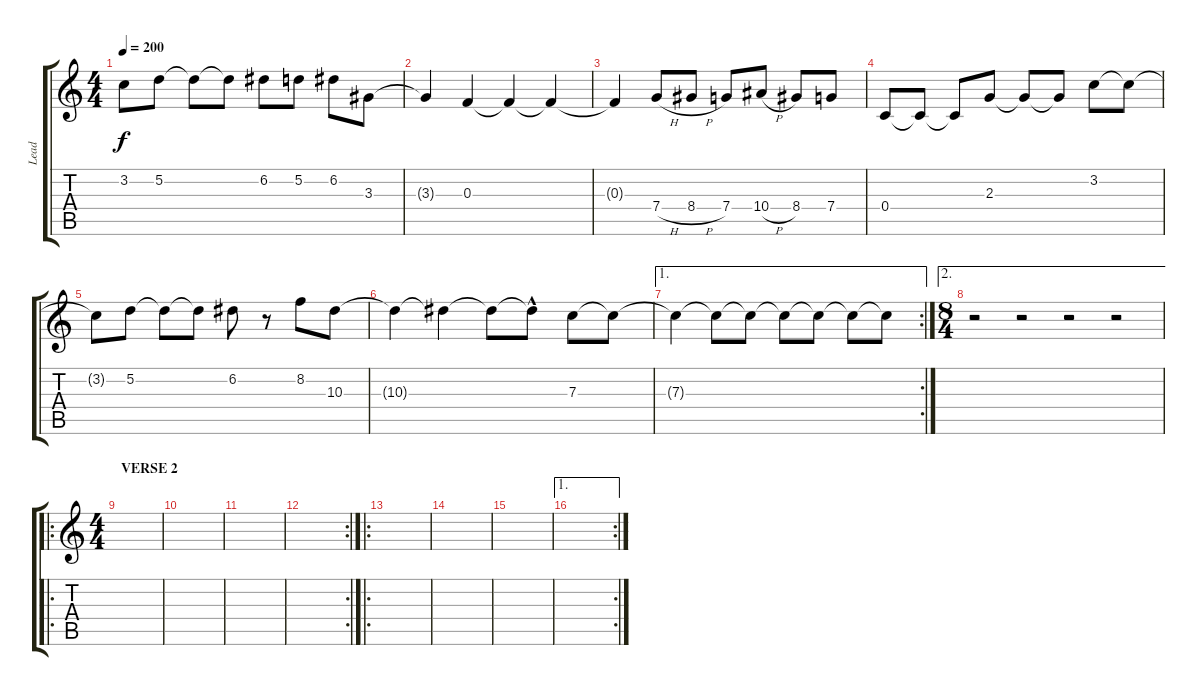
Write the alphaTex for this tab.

\track ("Lead" "Lead") {instrument distortionguitar}
\staff {score tabs}
\tuning (D4 A3 F3 C3 G2 C2) {hide}
\ts (4 4)
\tempo 200
\clef g2
\ks c
3.2{t}.8{dy f} 5.2.8 5.2{t}.8 5.2{t}.8 6.2.8 5.2.8 6.2.8 3.3.8 |
3.3{t}.4 0.3.4 0.3{t}.4 0.3{t}.4 |
0.3{t}.4 7.4{h}.8 8.4{h}.8 7.4.8 10.4{h}.8 8.4.8 7.4.8 |
0.4.8 0.4{t}.8 0.4{t}.8 2.3.8 2.3{t}.8 2.3{t}.8 3.2.8 3.2{t}.8 |
3.2{t}.8 5.2.8 5.2{t}.8 5.2{t}.8 6.2.8 r.8 8.2.8 10.3.8 |
10.3{t}.4 10.3{t}.4 10.3{t}.8 10.3{hac t}.8 7.3.8 7.3{t}.8 |
\ae 1
\rc 2
7.3{t}.4 7.3{t}.8 7.3{t}.8 7.3{t}.8 7.3{t}.8 7.3{t}.8 7.3{t}.8 |
\ae 2
\ts (8 4)
r.2 r.2 r.2 r.2 |
\ro
\ts (4 4)
\section ("" "VERSE 2")
|
|
|
\rc 2
|
\ro
|
|
|
\ae 1
\rc 2
